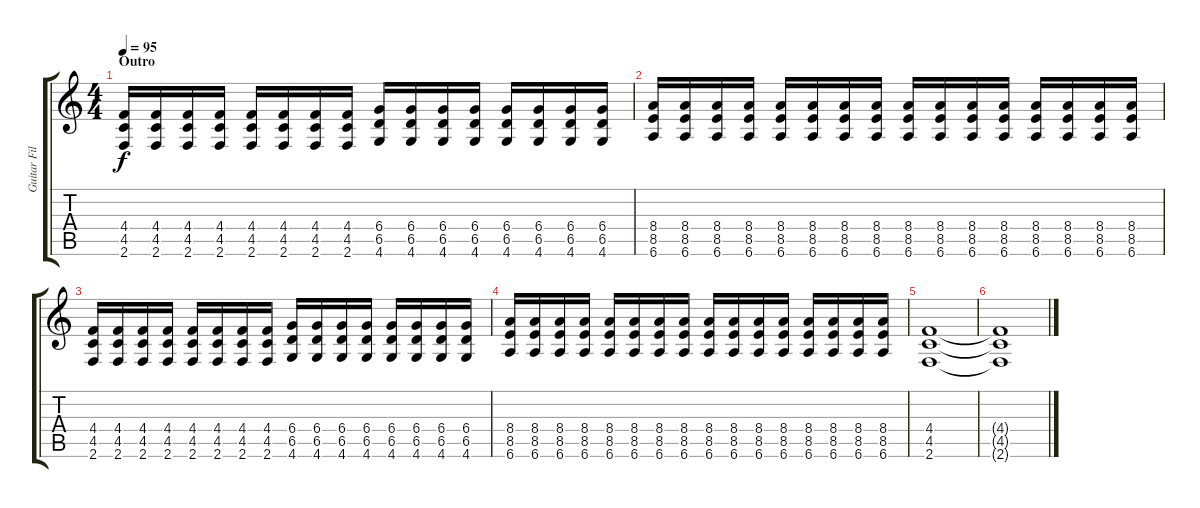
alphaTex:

\track ("Guitar Fills" "Guitar Fil") {instrument overdrivenguitar}
\staff {score tabs}
\tuning (Eb4 Bb3 Gb3 Db3 Ab2 Eb2) {hide}
\ts (4 4)
\section ("" "Outro")
\tempo 95
\clef g2
\ks c
(4.4 4.5 2.6).16{dy f} (4.4 4.5 2.6).16 (4.4 4.5 2.6).16 (4.4 4.5 2.6).16 (4.4 4.5 2.6).16 (4.4 4.5 2.6).16 (4.4 4.5 2.6).16 (4.4 4.5 2.6).16 (6.4 6.5 4.6).16 (6.4 6.5 4.6).16 (6.4 6.5 4.6).16 (6.4 6.5 4.6).16 (6.4 6.5 4.6).16 (6.4 6.5 4.6).16 (6.4 6.5 4.6).16 (6.4 6.5 4.6).16 |
(8.4 8.5 6.6).16 (8.4 8.5 6.6).16 (8.4 8.5 6.6).16 (8.4 8.5 6.6).16 (8.4 8.5 6.6).16 (8.4 8.5 6.6).16 (8.4 8.5 6.6).16 (8.4 8.5 6.6).16 (8.4 8.5 6.6).16 (8.4 8.5 6.6).16 (8.4 8.5 6.6).16 (8.4 8.5 6.6).16 (8.4 8.5 6.6).16 (8.4 8.5 6.6).16 (8.4 8.5 6.6).16 (8.4 8.5 6.6).16 |
(4.4 4.5 2.6).16 (4.4 4.5 2.6).16 (4.4 4.5 2.6).16 (4.4 4.5 2.6).16 (4.4 4.5 2.6).16 (4.4 4.5 2.6).16 (4.4 4.5 2.6).16 (4.4 4.5 2.6).16 (6.4 6.5 4.6).16 (6.4 6.5 4.6).16 (6.4 6.5 4.6).16 (6.4 6.5 4.6).16 (6.4 6.5 4.6).16 (6.4 6.5 4.6).16 (6.4 6.5 4.6).16 (6.4 6.5 4.6).16 |
(8.4 8.5 6.6).16 (8.4 8.5 6.6).16 (8.4 8.5 6.6).16 (8.4 8.5 6.6).16 (8.4 8.5 6.6).16 (8.4 8.5 6.6).16 (8.4 8.5 6.6).16 (8.4 8.5 6.6).16 (8.4 8.5 6.6).16 (8.4 8.5 6.6).16 (8.4 8.5 6.6).16 (8.4 8.5 6.6).16 (8.4 8.5 6.6).16 (8.4 8.5 6.6).16 (8.4 8.5 6.6).16 (8.4 8.5 6.6).16 |
(4.4 4.5 2.6).1{volume 0} |
(4.4{t} 4.5{t} 2.6{t}).1
